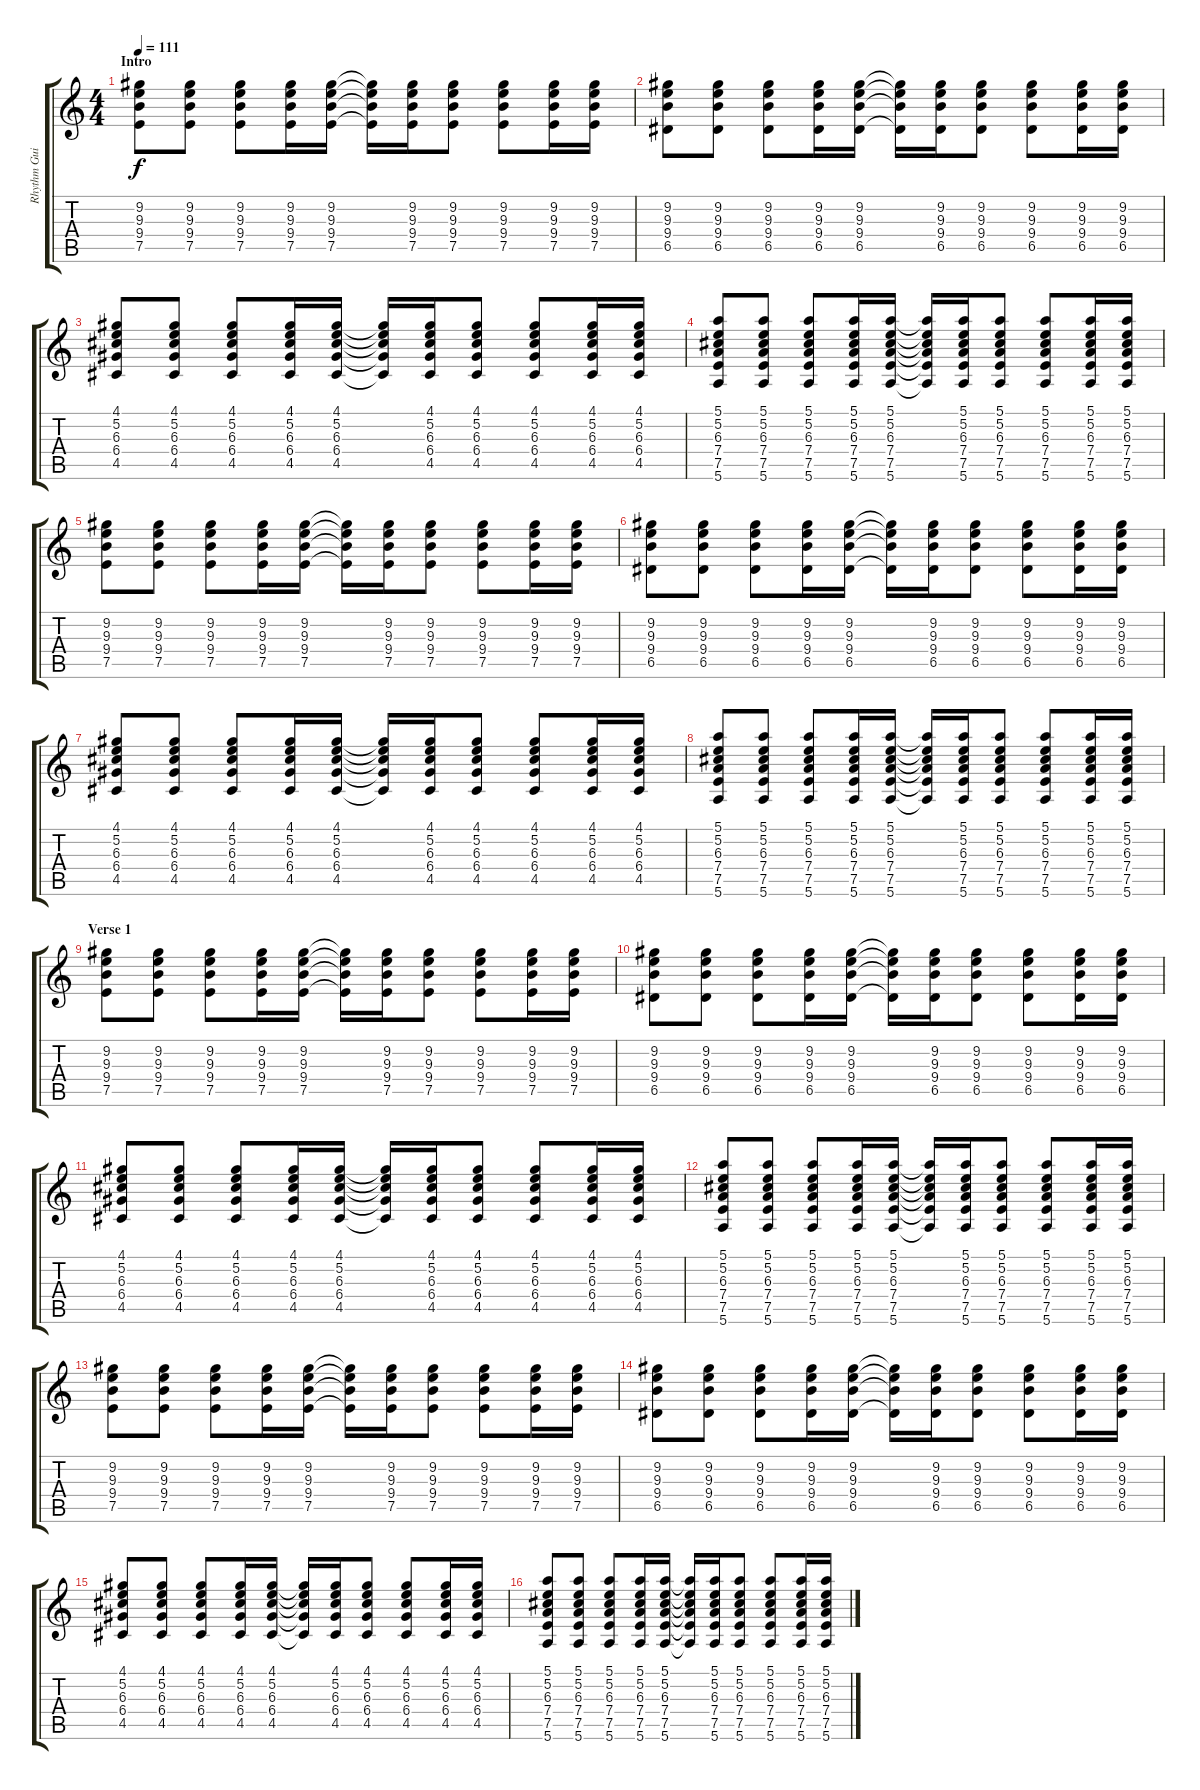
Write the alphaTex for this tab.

\track ("Rhythm Guitar 2" "Rhythm Gui") {instrument electricguitarjazz}
\staff {score tabs}
\tuning (E4 B3 G3 D3 A2 E2) {hide}
\ts (4 4)
\section ("" "Intro")
\tempo 111
\clef g2
\ks c
(9.2 9.3 9.4 7.5).8{dy f instrument electricguitarjazz} (9.2 9.3 9.4 7.5).8 (9.2 9.3 9.4 7.5).8 (9.2 9.3 9.4 7.5).16 (9.2 9.3 9.4 7.5).16 (9.2{t} 9.3{t} 9.4{t} 7.5{t}).16 (9.2 9.3 9.4 7.5).16 (9.2 9.3 9.4 7.5).8 (9.2 9.3 9.4 7.5).8 (9.2 9.3 9.4 7.5).16 (9.2 9.3 9.4 7.5).16 |
(9.2 9.3 9.4 6.5).8 (9.2 9.3 9.4 6.5).8 (9.2 9.3 9.4 6.5).8 (9.2 9.3 9.4 6.5).16 (9.2 9.3 9.4 6.5).16 (9.2{t} 9.3{t} 9.4{t} 6.5{t}).16 (9.2 9.3 9.4 6.5).16 (9.2 9.3 9.4 6.5).8 (9.2 9.3 9.4 6.5).8 (9.2 9.3 9.4 6.5).16 (9.2 9.3 9.4 6.5).16 |
(4.1 5.2 6.3 6.4 4.5).8 (4.1 5.2 6.3 6.4 4.5).8 (4.1 5.2 6.3 6.4 4.5).8 (4.1 5.2 6.3 6.4 4.5).16 (4.1 5.2 6.3 6.4 4.5).16 (4.1{t} 5.2{t} 6.3{t} 6.4{t} 4.5{t}).16 (4.1 5.2 6.3 6.4 4.5).16 (4.1 5.2 6.3 6.4 4.5).8 (4.1 5.2 6.3 6.4 4.5).8 (4.1 5.2 6.3 6.4 4.5).16 (4.1 5.2 6.3 6.4 4.5).16 |
(5.1 5.2 6.3 7.4 7.5 5.6).8 (5.1 5.2 6.3 7.4 7.5 5.6).8 (5.1 5.2 6.3 7.4 7.5 5.6).8 (5.1 5.2 6.3 7.4 7.5 5.6).16 (5.1 5.2 6.3 7.4 7.5 5.6).16 (5.1{t} 5.2{t} 6.3{t} 7.4{t} 7.5{t} 5.6{t}).16 (5.1 5.2 6.3 7.4 7.5 5.6).16 (5.1 5.2 6.3 7.4 7.5 5.6).8 (5.1 5.2 6.3 7.4 7.5 5.6).8 (5.1 5.2 6.3 7.4 7.5 5.6).16 (5.1 5.2 6.3 7.4 7.5 5.6).16 |
(9.2 9.3 9.4 7.5).8 (9.2 9.3 9.4 7.5).8 (9.2 9.3 9.4 7.5).8 (9.2 9.3 9.4 7.5).16 (9.2 9.3 9.4 7.5).16 (9.2{t} 9.3{t} 9.4{t} 7.5{t}).16 (9.2 9.3 9.4 7.5).16 (9.2 9.3 9.4 7.5).8 (9.2 9.3 9.4 7.5).8 (9.2 9.3 9.4 7.5).16 (9.2 9.3 9.4 7.5).16 |
(9.2 9.3 9.4 6.5).8 (9.2 9.3 9.4 6.5).8 (9.2 9.3 9.4 6.5).8 (9.2 9.3 9.4 6.5).16 (9.2 9.3 9.4 6.5).16 (9.2{t} 9.3{t} 9.4{t} 6.5{t}).16 (9.2 9.3 9.4 6.5).16 (9.2 9.3 9.4 6.5).8 (9.2 9.3 9.4 6.5).8 (9.2 9.3 9.4 6.5).16 (9.2 9.3 9.4 6.5).16 |
(4.1 5.2 6.3 6.4 4.5).8 (4.1 5.2 6.3 6.4 4.5).8 (4.1 5.2 6.3 6.4 4.5).8 (4.1 5.2 6.3 6.4 4.5).16 (4.1 5.2 6.3 6.4 4.5).16 (4.1{t} 5.2{t} 6.3{t} 6.4{t} 4.5{t}).16 (4.1 5.2 6.3 6.4 4.5).16 (4.1 5.2 6.3 6.4 4.5).8 (4.1 5.2 6.3 6.4 4.5).8 (4.1 5.2 6.3 6.4 4.5).16 (4.1 5.2 6.3 6.4 4.5).16 |
(5.1 5.2 6.3 7.4 7.5 5.6).8 (5.1 5.2 6.3 7.4 7.5 5.6).8 (5.1 5.2 6.3 7.4 7.5 5.6).8 (5.1 5.2 6.3 7.4 7.5 5.6).16 (5.1 5.2 6.3 7.4 7.5 5.6).16 (5.1{t} 5.2{t} 6.3{t} 7.4{t} 7.5{t} 5.6{t}).16 (5.1 5.2 6.3 7.4 7.5 5.6).16 (5.1 5.2 6.3 7.4 7.5 5.6).8 (5.1 5.2 6.3 7.4 7.5 5.6).8 (5.1 5.2 6.3 7.4 7.5 5.6).16 (5.1 5.2 6.3 7.4 7.5 5.6).16 |
\section ("" "Verse 1")
(9.2 9.3 9.4 7.5).8 (9.2 9.3 9.4 7.5).8 (9.2 9.3 9.4 7.5).8 (9.2 9.3 9.4 7.5).16 (9.2 9.3 9.4 7.5).16 (9.2{t} 9.3{t} 9.4{t} 7.5{t}).16 (9.2 9.3 9.4 7.5).16 (9.2 9.3 9.4 7.5).8 (9.2 9.3 9.4 7.5).8 (9.2 9.3 9.4 7.5).16 (9.2 9.3 9.4 7.5).16 |
(9.2 9.3 9.4 6.5).8 (9.2 9.3 9.4 6.5).8 (9.2 9.3 9.4 6.5).8 (9.2 9.3 9.4 6.5).16 (9.2 9.3 9.4 6.5).16 (9.2{t} 9.3{t} 9.4{t} 6.5{t}).16 (9.2 9.3 9.4 6.5).16 (9.2 9.3 9.4 6.5).8 (9.2 9.3 9.4 6.5).8 (9.2 9.3 9.4 6.5).16 (9.2 9.3 9.4 6.5).16 |
(4.1 5.2 6.3 6.4 4.5).8 (4.1 5.2 6.3 6.4 4.5).8 (4.1 5.2 6.3 6.4 4.5).8 (4.1 5.2 6.3 6.4 4.5).16 (4.1 5.2 6.3 6.4 4.5).16 (4.1{t} 5.2{t} 6.3{t} 6.4{t} 4.5{t}).16 (4.1 5.2 6.3 6.4 4.5).16 (4.1 5.2 6.3 6.4 4.5).8 (4.1 5.2 6.3 6.4 4.5).8 (4.1 5.2 6.3 6.4 4.5).16 (4.1 5.2 6.3 6.4 4.5).16 |
(5.1 5.2 6.3 7.4 7.5 5.6).8 (5.1 5.2 6.3 7.4 7.5 5.6).8 (5.1 5.2 6.3 7.4 7.5 5.6).8 (5.1 5.2 6.3 7.4 7.5 5.6).16 (5.1 5.2 6.3 7.4 7.5 5.6).16 (5.1{t} 5.2{t} 6.3{t} 7.4{t} 7.5{t} 5.6{t}).16 (5.1 5.2 6.3 7.4 7.5 5.6).16 (5.1 5.2 6.3 7.4 7.5 5.6).8 (5.1 5.2 6.3 7.4 7.5 5.6).8 (5.1 5.2 6.3 7.4 7.5 5.6).16 (5.1 5.2 6.3 7.4 7.5 5.6).16 |
(9.2 9.3 9.4 7.5).8 (9.2 9.3 9.4 7.5).8 (9.2 9.3 9.4 7.5).8 (9.2 9.3 9.4 7.5).16 (9.2 9.3 9.4 7.5).16 (9.2{t} 9.3{t} 9.4{t} 7.5{t}).16 (9.2 9.3 9.4 7.5).16 (9.2 9.3 9.4 7.5).8 (9.2 9.3 9.4 7.5).8 (9.2 9.3 9.4 7.5).16 (9.2 9.3 9.4 7.5).16 |
(9.2 9.3 9.4 6.5).8 (9.2 9.3 9.4 6.5).8 (9.2 9.3 9.4 6.5).8 (9.2 9.3 9.4 6.5).16 (9.2 9.3 9.4 6.5).16 (9.2{t} 9.3{t} 9.4{t} 6.5{t}).16 (9.2 9.3 9.4 6.5).16 (9.2 9.3 9.4 6.5).8 (9.2 9.3 9.4 6.5).8 (9.2 9.3 9.4 6.5).16 (9.2 9.3 9.4 6.5).16 |
(4.1 5.2 6.3 6.4 4.5).8 (4.1 5.2 6.3 6.4 4.5).8 (4.1 5.2 6.3 6.4 4.5).8 (4.1 5.2 6.3 6.4 4.5).16 (4.1 5.2 6.3 6.4 4.5).16 (4.1{t} 5.2{t} 6.3{t} 6.4{t} 4.5{t}).16 (4.1 5.2 6.3 6.4 4.5).16 (4.1 5.2 6.3 6.4 4.5).8 (4.1 5.2 6.3 6.4 4.5).8 (4.1 5.2 6.3 6.4 4.5).16 (4.1 5.2 6.3 6.4 4.5).16 |
(5.1 5.2 6.3 7.4 7.5 5.6).8 (5.1 5.2 6.3 7.4 7.5 5.6).8 (5.1 5.2 6.3 7.4 7.5 5.6).8 (5.1 5.2 6.3 7.4 7.5 5.6).16 (5.1 5.2 6.3 7.4 7.5 5.6).16 (5.1{t} 5.2{t} 6.3{t} 7.4{t} 7.5{t} 5.6{t}).16 (5.1 5.2 6.3 7.4 7.5 5.6).16 (5.1 5.2 6.3 7.4 7.5 5.6).8 (5.1 5.2 6.3 7.4 7.5 5.6).8 (5.1 5.2 6.3 7.4 7.5 5.6).16 (5.1 5.2 6.3 7.4 7.5 5.6).16
